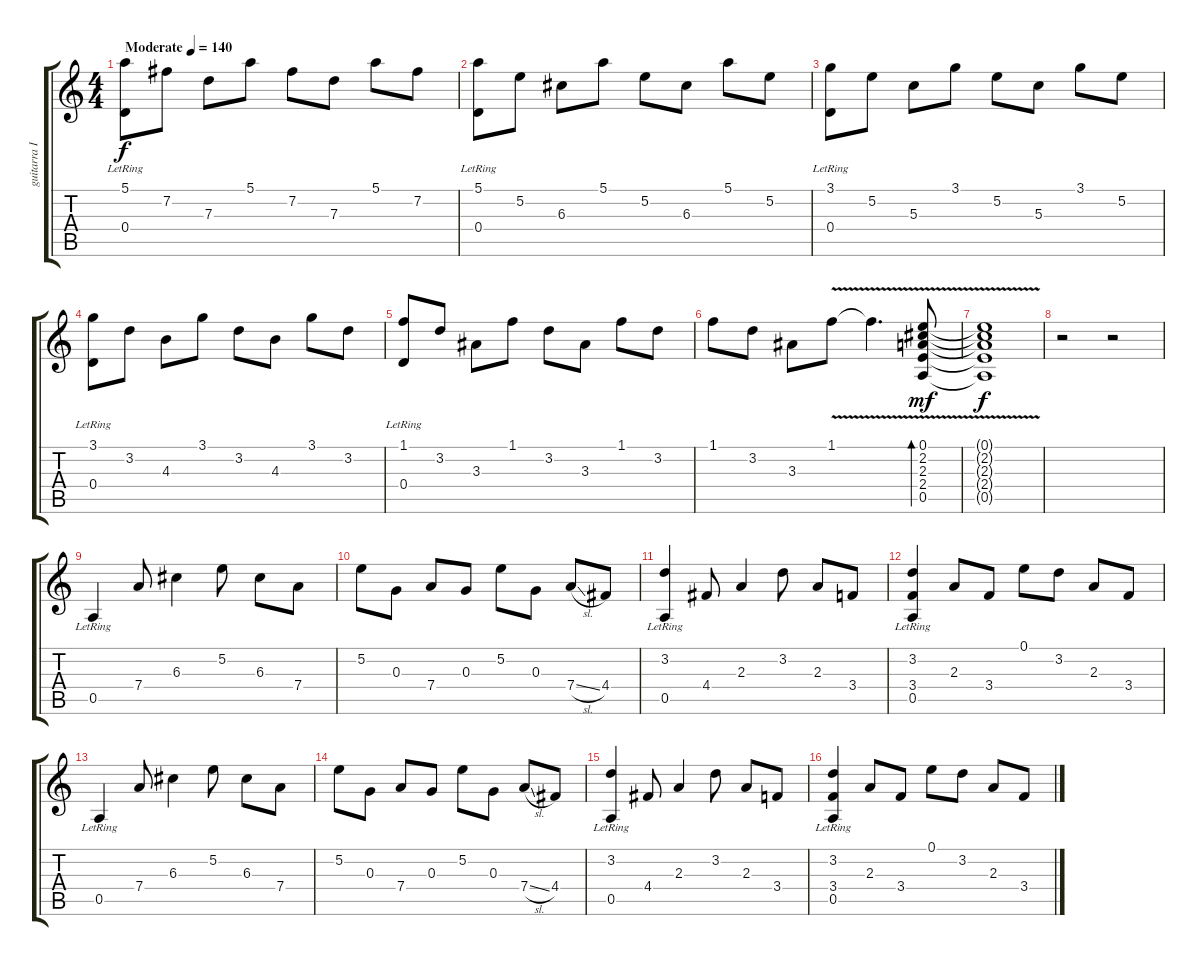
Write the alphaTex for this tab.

\track ("guitarra II [acústica]" "guitarra I") {instrument acousticguitarsteel}
\staff {score tabs}
\tuning (E4 B3 G3 D3 A2 E2) {hide}
\ts (4 4)
\tempo (140 "Moderate")
\clef g2
\ks c
(5.1 0.4{lr}).8{dy f instrument acousticguitarsteel} 7.2.8 7.3.8 5.1.8 7.2.8 7.3.8 5.1.8 7.2.8 |
(5.1 0.4{lr}).8 5.2.8 6.3.8 5.1.8 5.2.8 6.3.8 5.1.8 5.2.8 |
(3.1 0.4{lr}).8 5.2.8 5.3.8 3.1.8 5.2.8 5.3.8 3.1.8 5.2.8 |
(3.1 0.4{lr}).8 3.2.8 4.3.8 3.1.8 3.2.8 4.3.8 3.1.8 3.2.8 |
(1.1 0.4{lr}).8 3.2.8 3.3.8 1.1.8 3.2.8 3.3.8 1.1.8 3.2.8 |
1.1.8 3.2.8 3.3.8 1.1{v}.8 1.1{v t}.4{d} (0.1 2.2{v} 2.3 2.4 0.5).8{bd 60 dy mf} |
(0.1{t} 2.2{v t} 2.3{t} 2.4{t} 0.5{t}).1{dy f} |
r.2 r.2 |
0.5{lr}.4 7.4.8 6.3.4 5.2.8 6.3.8 7.4.8 |
5.2.8 0.3.8 7.4.8 0.3.8 5.2.8 0.3.8 7.4{sl}.8 4.4.8 |
(3.2 0.5{lr}).4 4.4.8 2.3.4 3.2.8 2.3.8 3.4.8 |
(3.2 3.4{lr} 0.5{lr}).4 2.3.8 3.4.8 0.1.8 3.2.8 2.3.8 3.4.8 |
0.5{lr}.4 7.4.8 6.3.4 5.2.8 6.3.8 7.4.8 |
5.2.8 0.3.8 7.4.8 0.3.8 5.2.8 0.3.8 7.4{sl}.8 4.4.8 |
(3.2 0.5{lr}).4 4.4.8 2.3.4 3.2.8 2.3.8 3.4.8 |
(3.2 3.4{lr} 0.5{lr}).4 2.3.8 3.4.8 0.1.8 3.2.8 2.3.8 3.4.8
